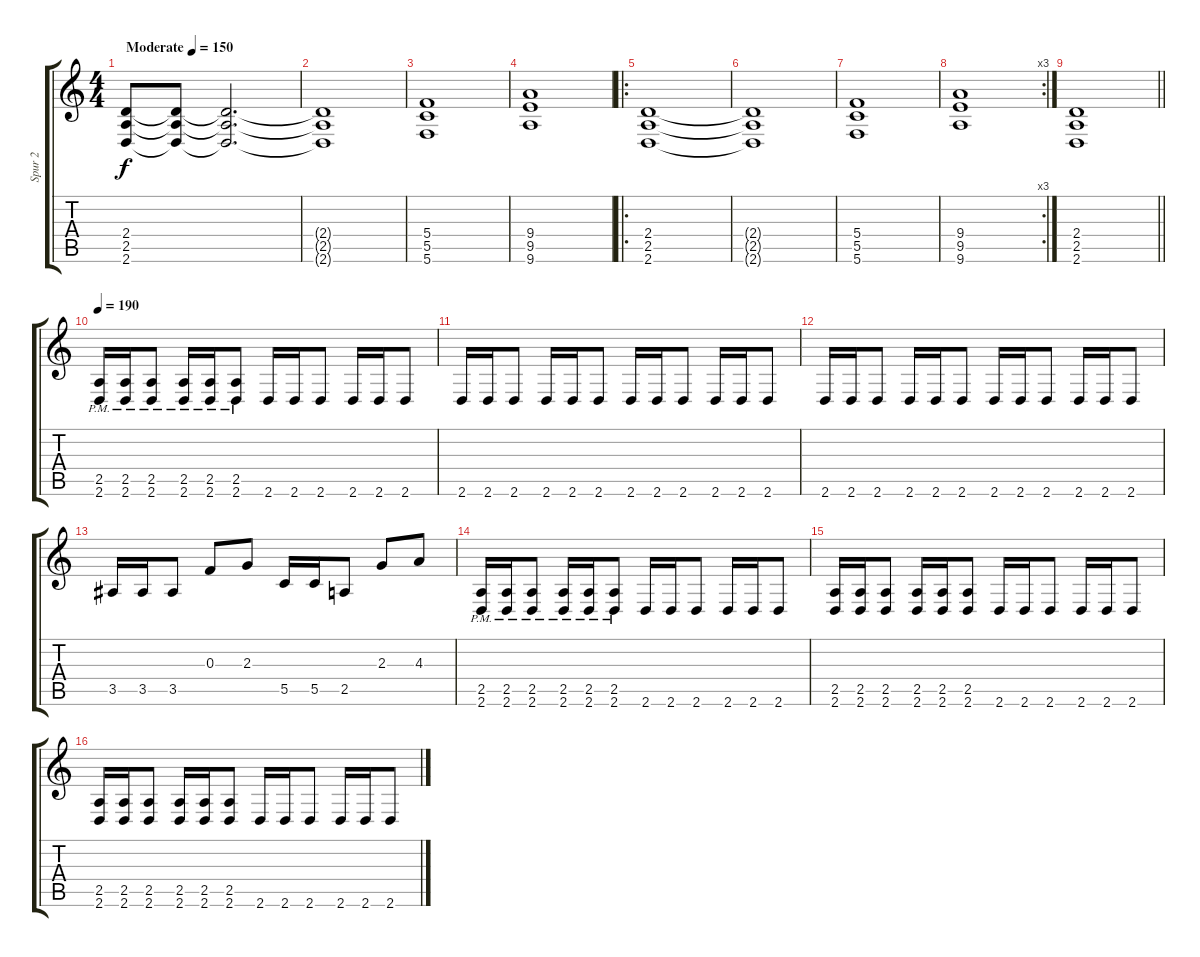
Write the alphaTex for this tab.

\track ("Spur 2" "Spur 2") {instrument distortionguitar}
\staff {score tabs}
\tuning (D4 A3 F3 C3 G2 C2) {hide}
\ts (4 4)
\tempo (150 "Moderate")
\clef g2
\ks c
(2.4 2.5 2.6).8{dy f volume 0 instrument distortionguitar} (2.4{t} 2.5{t} 2.6{t}).8{volume 13} (2.4{t} 2.5{t} 2.6{t}).2{d} |
(2.4{t} 2.5{t} 2.6{t}).1 |
(5.4 5.5 5.6).1 |
(9.4 9.5 9.6).1 |
\ro
(2.4 2.5 2.6).1 |
(2.4{t} 2.5{t} 2.6{t}).1 |
(5.4 5.5 5.6).1 |
\rc 3
(9.4 9.5 9.6).1 |
\barLineRight lightlight
(2.4 2.5 2.6).1 |
\tempo 190
(2.5 2.6{pm}).16 (2.5 2.6{pm}).16 (2.5 2.6{pm}).8 (2.5 2.6{pm}).16 (2.5 2.6{pm}).16 (2.5 2.6{pm}).8 2.6.16 2.6.16 2.6.8 2.6.16 2.6.16 2.6.8 |
2.6.16 2.6.16 2.6.8 2.6.16 2.6.16 2.6.8 2.6.16 2.6.16 2.6.8 2.6.16 2.6.16 2.6.8 |
2.6.16 2.6.16 2.6.8 2.6.16 2.6.16 2.6.8 2.6.16 2.6.16 2.6.8 2.6.16 2.6.16 2.6.8 |
3.5.16 3.5.16 3.5.8 0.3.8 2.3.8 5.5.16 5.5.16 2.5.8 2.3.8 4.3.8 |
(2.5 2.6{pm}).16 (2.5 2.6{pm}).16 (2.5 2.6{pm}).8 (2.5 2.6{pm}).16 (2.5 2.6{pm}).16 (2.5 2.6{pm}).8 2.6.16 2.6.16 2.6.8 2.6.16 2.6.16 2.6.8 |
(2.5 2.6).16 (2.5 2.6).16 (2.5 2.6).8 (2.5 2.6).16 (2.5 2.6).16 (2.5 2.6).8 2.6.16 2.6.16 2.6.8 2.6.16 2.6.16 2.6.8 |
(2.5 2.6).16 (2.5 2.6).16 (2.5 2.6).8 (2.5 2.6).16 (2.5 2.6).16 (2.5 2.6).8 2.6.16 2.6.16 2.6.8 2.6.16 2.6.16 2.6.8
